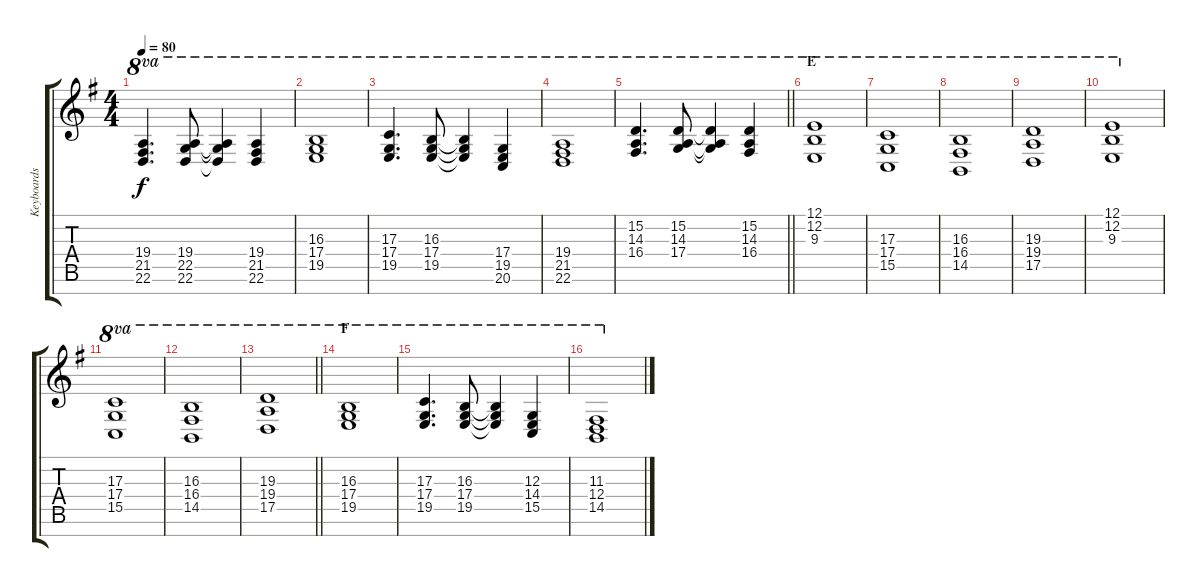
\track ("Keyboards (high register)" "Keyboards ") {instrument acousticgrandpiano}
\staff {score tabs}
\tuning (E4 B3 G3 D3 A2 E2 B1) {hide}
\ts (4 4)
\tempo 80
\clef g2
\ks eminor
(19.4{t} 21.5{t} 22.6{t}).4{d ot 8va dy f} (19.4 22.5 22.6).8{ot 8va} (19.4{t} 22.5{t} 22.6{t}).4{ot 8va} (19.4 21.5 22.6).4{ot 8va} |
(16.3 17.4 19.5).1{ot 8va} |
(17.3 17.4 19.5).4{d ot 8va} (16.3 17.4 19.5).8{ot 8va} (16.3{t} 17.4{t} 19.5{t}).4{ot 8va} (17.4 19.5 20.6).4{ot 8va} |
(19.4 21.5 22.6).1{ot 8va} |
\barLineRight lightlight
(15.2 14.3 16.4).4{d ot 8va} (15.2 14.3 17.4).8{ot 8va} (15.2{t} 14.3{t} 17.4{t}).4{ot 8va} (15.2 14.3 16.4).4{ot 8va} |
\section ("" "E")
\ks g
(12.1 12.2 9.3).1{ot 8va instrument synthstrings1} |
(17.3 17.4 15.5).1{ot 8va} |
(16.3 16.4 14.5).1{ot 8va} |
(19.3 19.4 17.5).1{ot 8va} |
(12.1 12.2 9.3).1{ot 8va instrument synthstrings1} |
(17.3 17.4 15.5).1{ot 8va} |
(16.3 16.4 14.5).1{ot 8va} |
\barLineRight lightlight
(19.3 19.4 17.5).1{ot 8va} |
\section ("" "F")
(16.3 17.4 19.5).1{ot 8va} |
(17.3 17.4 19.5).4{d ot 8va} (16.3 17.4 19.5).8{ot 8va} (16.3{t} 17.4{t} 19.5{t}).4{ot 8va} (12.3 14.4 15.5).4{ot 8va} |
(11.3 12.4 14.5).1{ot 8va}
